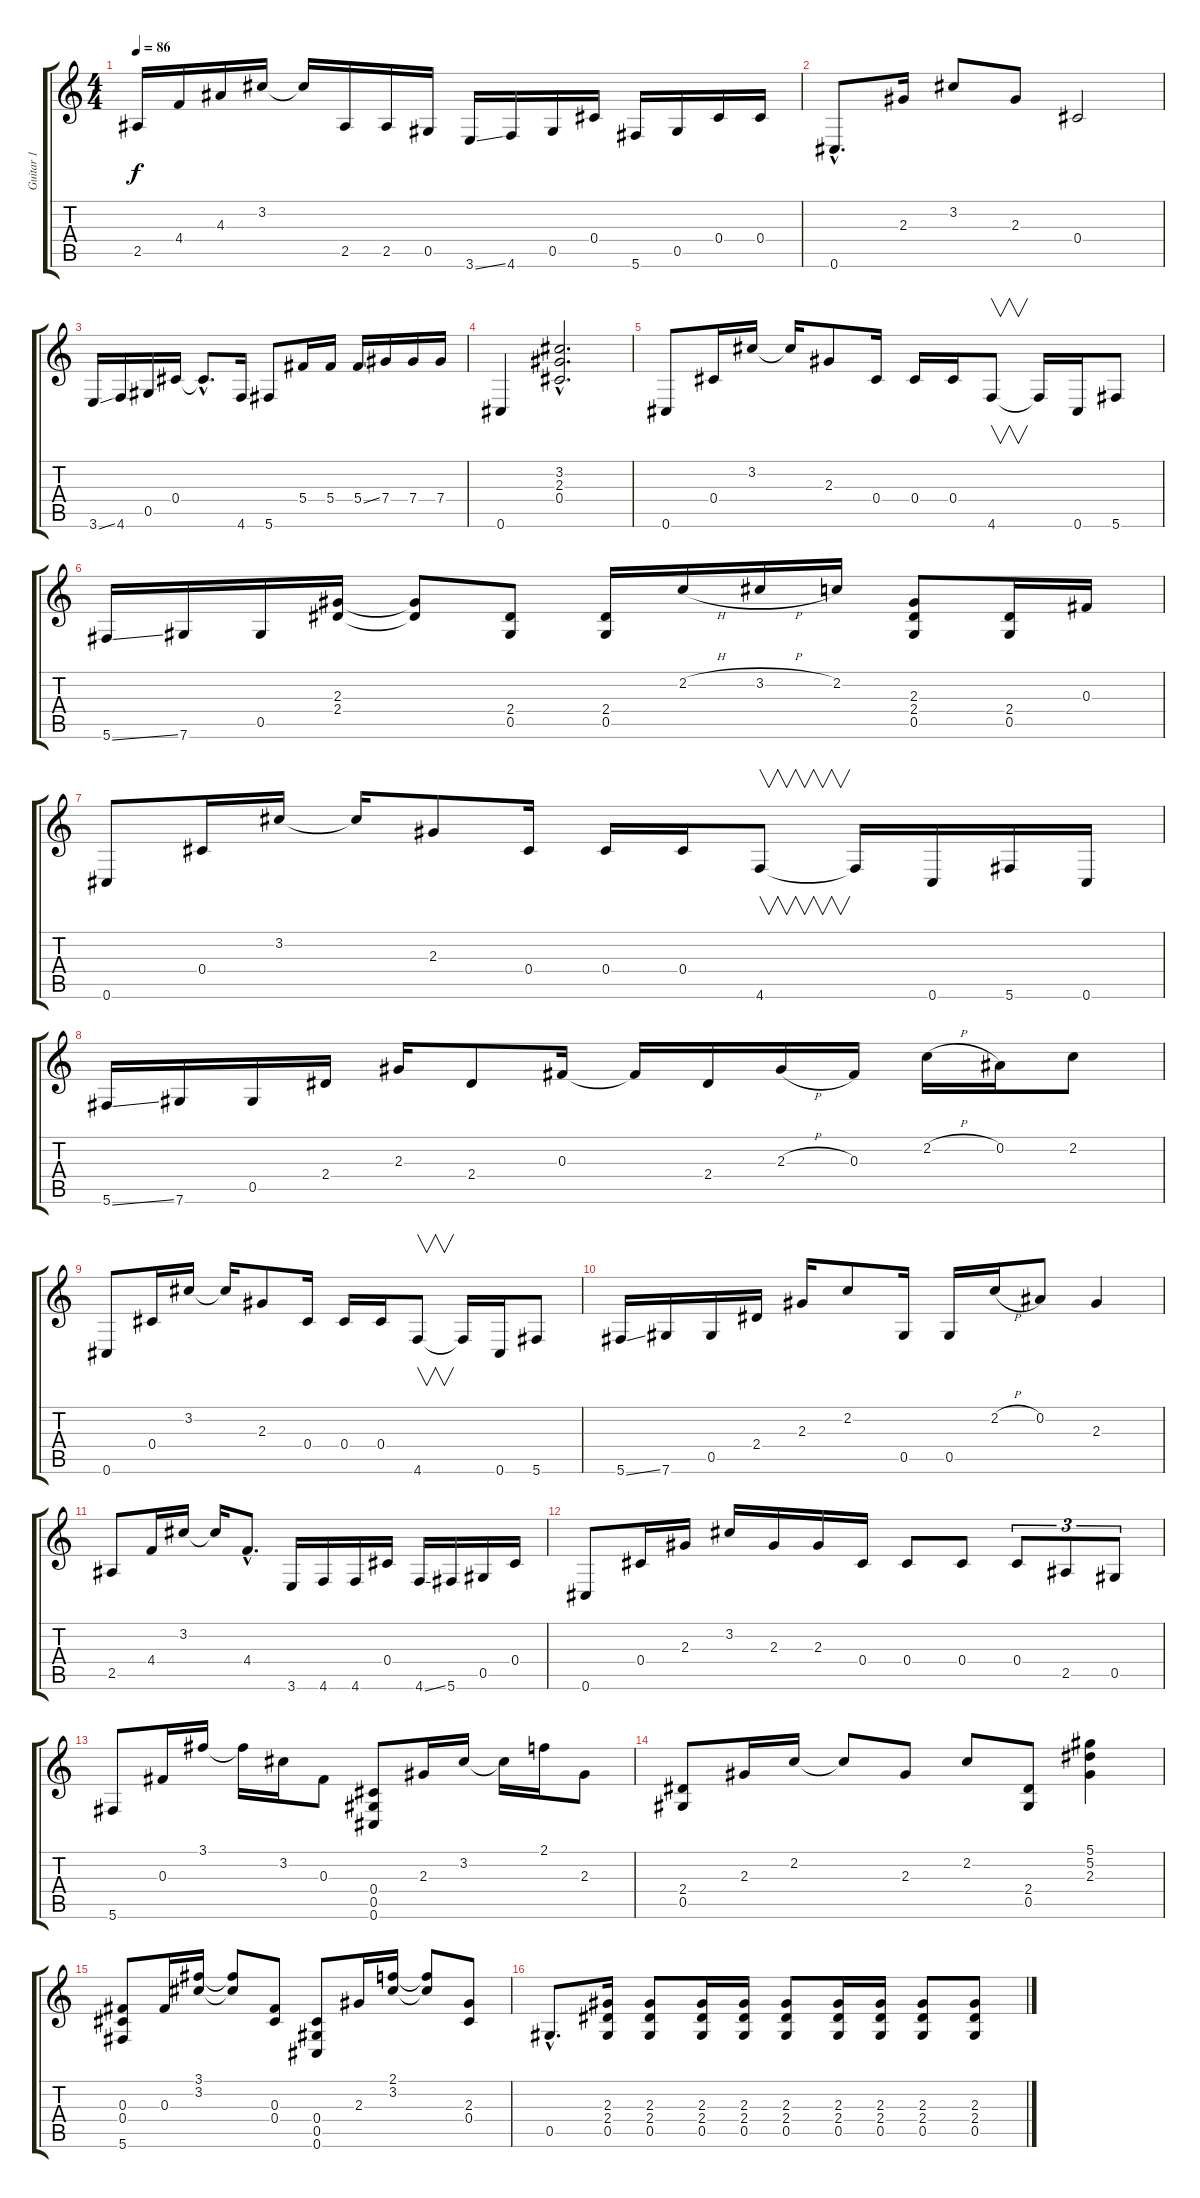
\track ("Guitar 1" "Guitar 1") {instrument overdrivenguitar}
\staff {score tabs}
\tuning (Eb4 Bb3 Gb3 Db3 Ab2 Db2) {hide}
\ts (4 4)
\tempo 86
\clef g2
\ks c
2.5.16{dy f} 4.4.16 4.3.16 3.2.16 3.2{t}.16 2.5.16 2.5.16 0.5.16 3.6{ss}.16 4.6.16 0.5.16 0.4.16 5.6.16 0.5.16 0.4.16 0.4.16 |
0.6{hac}.8{d} 2.3.16 3.2.8 2.3.8 0.4.2 |
3.6{ss}.16 4.6.16 0.5.16 0.4.16 0.4{hac t}.8{d} 4.6.16 5.6.8 5.4.16 5.4.16 5.4{ss}.16 7.4.16 7.4.16 7.4.16 |
0.6.4 (3.2{hac} 2.3{hac} 0.4{hac}).2{d} |
0.6.8 0.4.16 3.2.16 3.2{t}.16 2.3.8 0.4.16 0.4.16 0.4.16 4.6.8{v} 4.6{t}.16 0.6.16 5.6.8 |
5.6{ss}.16 7.6.16 0.5.16 (2.3 2.4).16 (2.3{t} 2.4{t}).8 (2.4 0.5).8 (2.4 0.5).16 2.2{h}.16 3.2{h}.16 2.2.16 (2.3 2.4 0.5).8 (2.4 0.5).16 0.3.16 |
0.6.8 0.4.16 3.2.16 3.2{t}.16 2.3.8 0.4.16 0.4.16 0.4.16 4.6.8{v} 4.6{t}.16 0.6.16 5.6.16 0.6.16 |
5.6{ss}.16 7.6.16 0.5.16 2.4.16 2.3.16 2.4.8 0.3.16 0.3{t}.16 2.4.16 2.3{h}.16 0.3.16 2.2{h}.16 0.2.16 2.2.8 |
0.6.8 0.4.16 3.2.16 3.2{t}.16 2.3.8 0.4.16 0.4.16 0.4.16 4.6.8{v} 4.6{t}.16 0.6.16 5.6.8 |
5.6{ss}.16 7.6.16 0.5.16 2.4.16 2.3.16 2.2.8 0.5.16 0.5.16 2.2{h}.16 0.2.8 2.3.4 |
2.5.8 4.4.16 3.2.16 3.2{t}.16 4.4{hac}.8{d} 3.6.16 4.6.16 4.6.16 0.4.16 4.6{ss}.16 5.6.16 0.5.16 0.4.16 |
0.6.8 0.4.16 2.3.16 3.2.16 2.3.16 2.3.16 0.4.16 0.4.8 0.4.8 0.4.8{tu (3 2)} 2.5.8{tu (3 2)} 0.5.8{tu (3 2)} |
5.6.8 0.3.16 3.1.16 3.1{t}.16 3.2.16 0.3.8 (0.4 0.5 0.6).8 2.3.16 3.2.16 3.2{t}.16 2.1.16 2.3.8 |
(2.4 0.5).8 2.3.16 2.2.16 2.2{t}.8 2.3.8 2.2.8 (2.4 0.5).8 (5.1 5.2 2.3).4 |
(0.3 0.4 5.6).8 0.3.16 (3.1 3.2).16 (3.1{t} 3.2{t}).8 (0.3 0.4).8 (0.4 0.5 0.6).8 2.3.16 (2.1 3.2).16 (2.1{t} 3.2{t}).8 (2.3 0.4).8 |
0.5{hac}.8{d} (2.3 2.4 0.5).16 (2.3 2.4 0.5).8 (2.3 2.4 0.5).16 (2.3 2.4 0.5).16 (2.3 2.4 0.5).8 (2.3 2.4 0.5).16 (2.3 2.4 0.5).16 (2.3 2.4 0.5).8 (2.3 2.4 0.5).8
